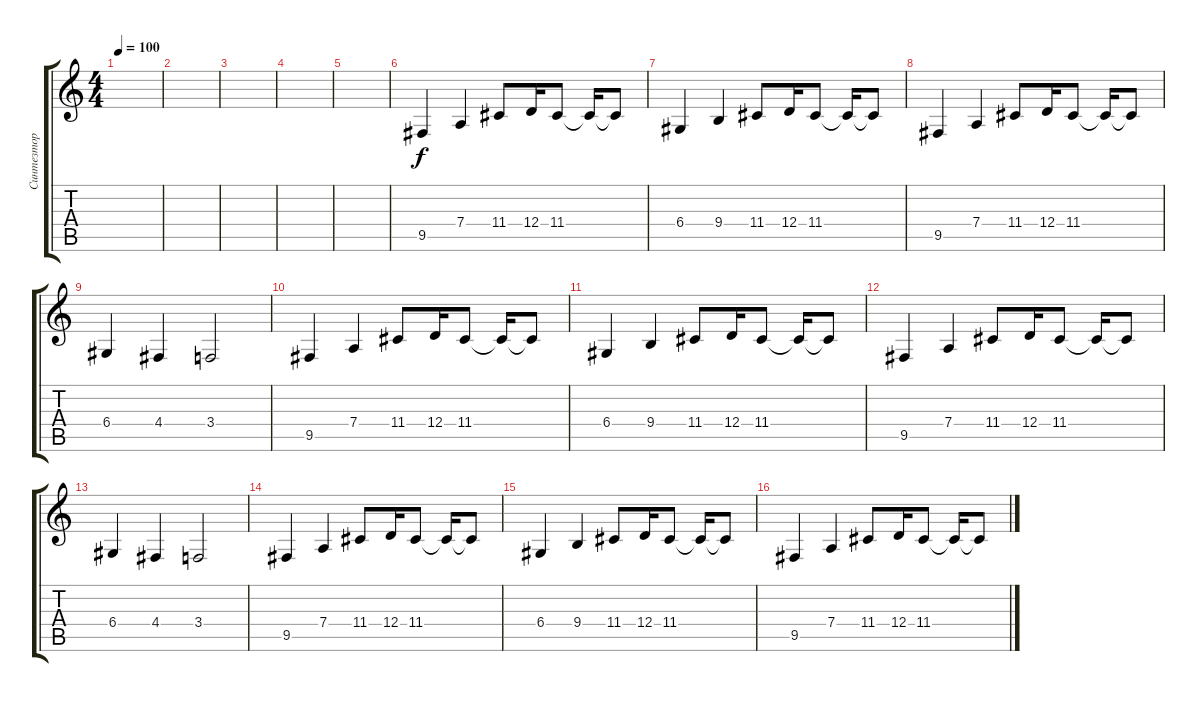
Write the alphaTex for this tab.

\track ("Синтезтор" "Синтезтор") {instrument electricgrandpiano}
\staff {score tabs}
\tuning (E4 B3 G3 D3 A2 E2) {hide}
\ts (4 4)
\tempo 100
\clef g2
\ks c
|
|
|
|
|
9.5.4 7.4.4 11.4.8 12.4.16 11.4.8 11.4{t}.16 11.4{t}.8 |
6.4.4 9.4.4 11.4.8 12.4.16 11.4.8 11.4{t}.16 11.4{t}.8 |
9.5.4 7.4.4 11.4.8 12.4.16 11.4.8 11.4{t}.16 11.4{t}.8 |
6.4.4 4.4.4 3.4.2 |
9.5.4 7.4.4 11.4.8 12.4.16 11.4.8 11.4{t}.16 11.4{t}.8 |
6.4.4 9.4.4 11.4.8 12.4.16 11.4.8 11.4{t}.16 11.4{t}.8 |
9.5.4 7.4.4 11.4.8 12.4.16 11.4.8 11.4{t}.16 11.4{t}.8 |
6.4.4 4.4.4 3.4.2 |
9.5.4 7.4.4 11.4.8 12.4.16 11.4.8 11.4{t}.16 11.4{t}.8 |
6.4.4 9.4.4 11.4.8 12.4.16 11.4.8 11.4{t}.16 11.4{t}.8 |
9.5.4 7.4.4 11.4.8 12.4.16 11.4.8 11.4{t}.16 11.4{t}.8
